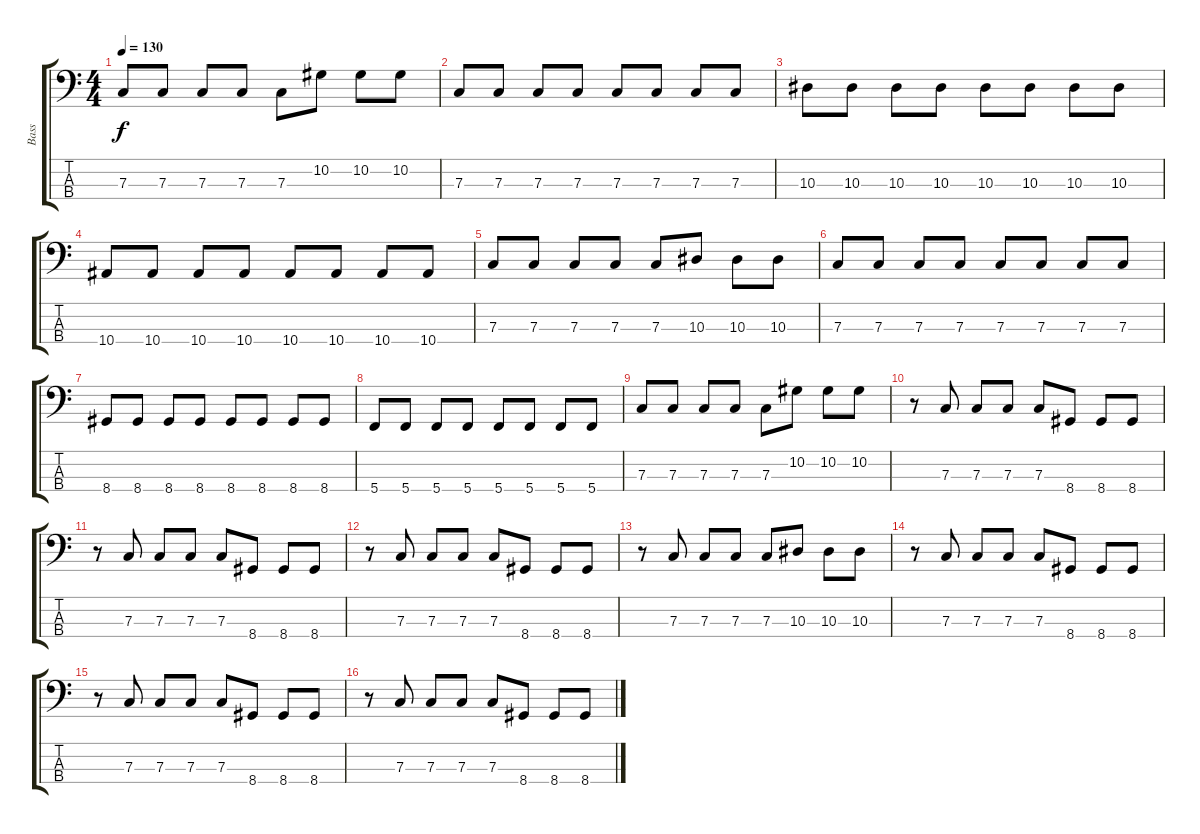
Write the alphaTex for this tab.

\track ("Bass" "Bass") {instrument electricbassfinger}
\staff {score tabs}
\tuning (Eb2 Bb1 F1 C1) {hide}
\ts (4 4)
\tempo 130
\clef f4
\ks c
7.3.8{dy f} 7.3.8 7.3.8 7.3.8 7.3.8 10.2.8 10.2.8 10.2.8 |
7.3.8 7.3.8 7.3.8 7.3.8 7.3.8 7.3.8 7.3.8 7.3.8 |
10.3.8 10.3.8 10.3.8 10.3.8 10.3.8 10.3.8 10.3.8 10.3.8 |
10.4.8 10.4.8 10.4.8 10.4.8 10.4.8 10.4.8 10.4.8 10.4.8 |
7.3.8 7.3.8 7.3.8 7.3.8 7.3.8 10.3.8 10.3.8 10.3.8 |
7.3.8 7.3.8 7.3.8 7.3.8 7.3.8 7.3.8 7.3.8 7.3.8 |
8.4.8 8.4.8 8.4.8 8.4.8 8.4.8 8.4.8 8.4.8 8.4.8 |
5.4.8 5.4.8 5.4.8 5.4.8 5.4.8 5.4.8 5.4.8 5.4.8 |
7.3.8 7.3.8 7.3.8 7.3.8 7.3.8 10.2.8 10.2.8 10.2.8 |
r.8 7.3.8 7.3.8 7.3.8 7.3.8 8.4.8 8.4.8 8.4.8 |
r.8 7.3.8 7.3.8 7.3.8 7.3.8 8.4.8 8.4.8 8.4.8 |
r.8 7.3.8 7.3.8 7.3.8 7.3.8 8.4.8 8.4.8 8.4.8 |
r.8 7.3.8 7.3.8 7.3.8 7.3.8 10.3.8 10.3.8 10.3.8 |
r.8 7.3.8 7.3.8 7.3.8 7.3.8 8.4.8 8.4.8 8.4.8 |
r.8 7.3.8 7.3.8 7.3.8 7.3.8 8.4.8 8.4.8 8.4.8 |
r.8 7.3.8 7.3.8 7.3.8 7.3.8 8.4.8 8.4.8 8.4.8
